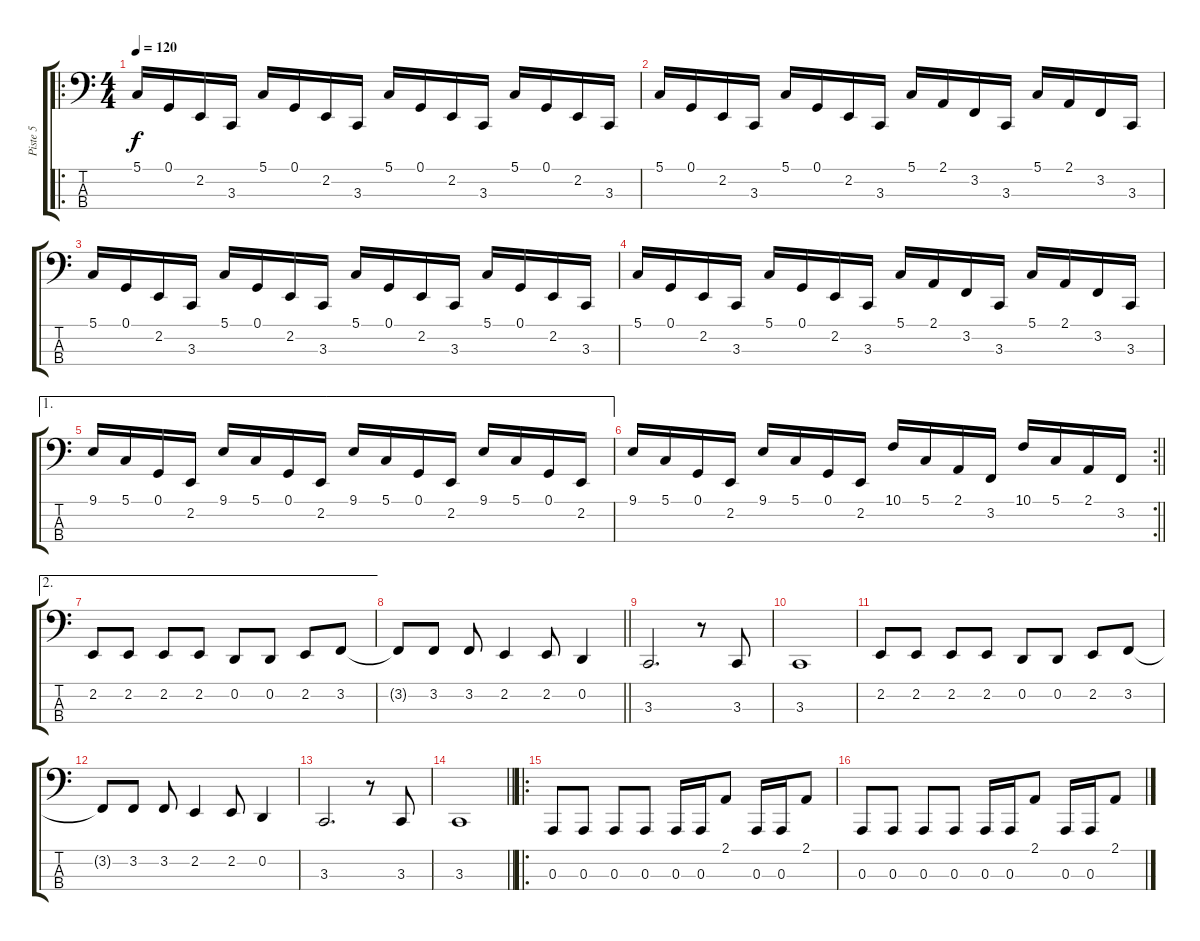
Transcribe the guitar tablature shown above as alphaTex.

\track ("Piste 5" "Piste 5") {instrument lead8bassandlead}
\staff {score tabs}
\tuning (G2 D2 A1 E1) {hide}
\ro
\ts (4 4)
\section ("" "")
\tempo 120
\clef f4
\ks c
5.1.16{dy f} 0.1.16 2.2.16 3.3.16 5.1.16 0.1.16 2.2.16 3.3.16 5.1.16 0.1.16 2.2.16 3.3.16 5.1.16 0.1.16 2.2.16 3.3.16 |
5.1.16 0.1.16 2.2.16 3.3.16 5.1.16 0.1.16 2.2.16 3.3.16 5.1.16 2.1.16 3.2.16 3.3.16 5.1.16 2.1.16 3.2.16 3.3.16 |
5.1.16 0.1.16 2.2.16 3.3.16 5.1.16 0.1.16 2.2.16 3.3.16 5.1.16 0.1.16 2.2.16 3.3.16 5.1.16 0.1.16 2.2.16 3.3.16 |
5.1.16 0.1.16 2.2.16 3.3.16 5.1.16 0.1.16 2.2.16 3.3.16 5.1.16 2.1.16 3.2.16 3.3.16 5.1.16 2.1.16 3.2.16 3.3.16 |
\ae 1
9.1.16 5.1.16 0.1.16 2.2.16 9.1.16 5.1.16 0.1.16 2.2.16 9.1.16 5.1.16 0.1.16 2.2.16 9.1.16 5.1.16 0.1.16 2.2.16 |
\rc 2
\barLineRight lightlight
9.1.16 5.1.16 0.1.16 2.2.16 9.1.16 5.1.16 0.1.16 2.2.16 10.1.16 5.1.16 2.1.16 3.2.16 10.1.16 5.1.16 2.1.16 3.2.16 |
\ae 2
\section ("" "")
2.2.8 2.2.8 2.2.8 2.2.8 0.2.8 0.2.8 2.2.8 3.2.8 |
\barLineRight lightlight
3.2{t}.8 3.2.8 3.2.8 2.2.4 2.2.8 0.2.4 |
3.3.2{d} r.8 3.3.8 |
3.3.1 |
2.2.8 2.2.8 2.2.8 2.2.8 0.2.8 0.2.8 2.2.8 3.2.8 |
3.2{t}.8 3.2.8 3.2.8 2.2.4 2.2.8 0.2.4 |
3.3.2{d} r.8 3.3.8 |
\barLineRight lightlight
3.3.1 |
\ro
\section ("" "")
0.3.8 0.3.8 0.3.8 0.3.8 0.3.16 0.3.16 2.1.8 0.3.16 0.3.16 2.1.8 |
0.3.8 0.3.8 0.3.8 0.3.8 0.3.16 0.3.16 2.1.8 0.3.16 0.3.16 2.1.8
